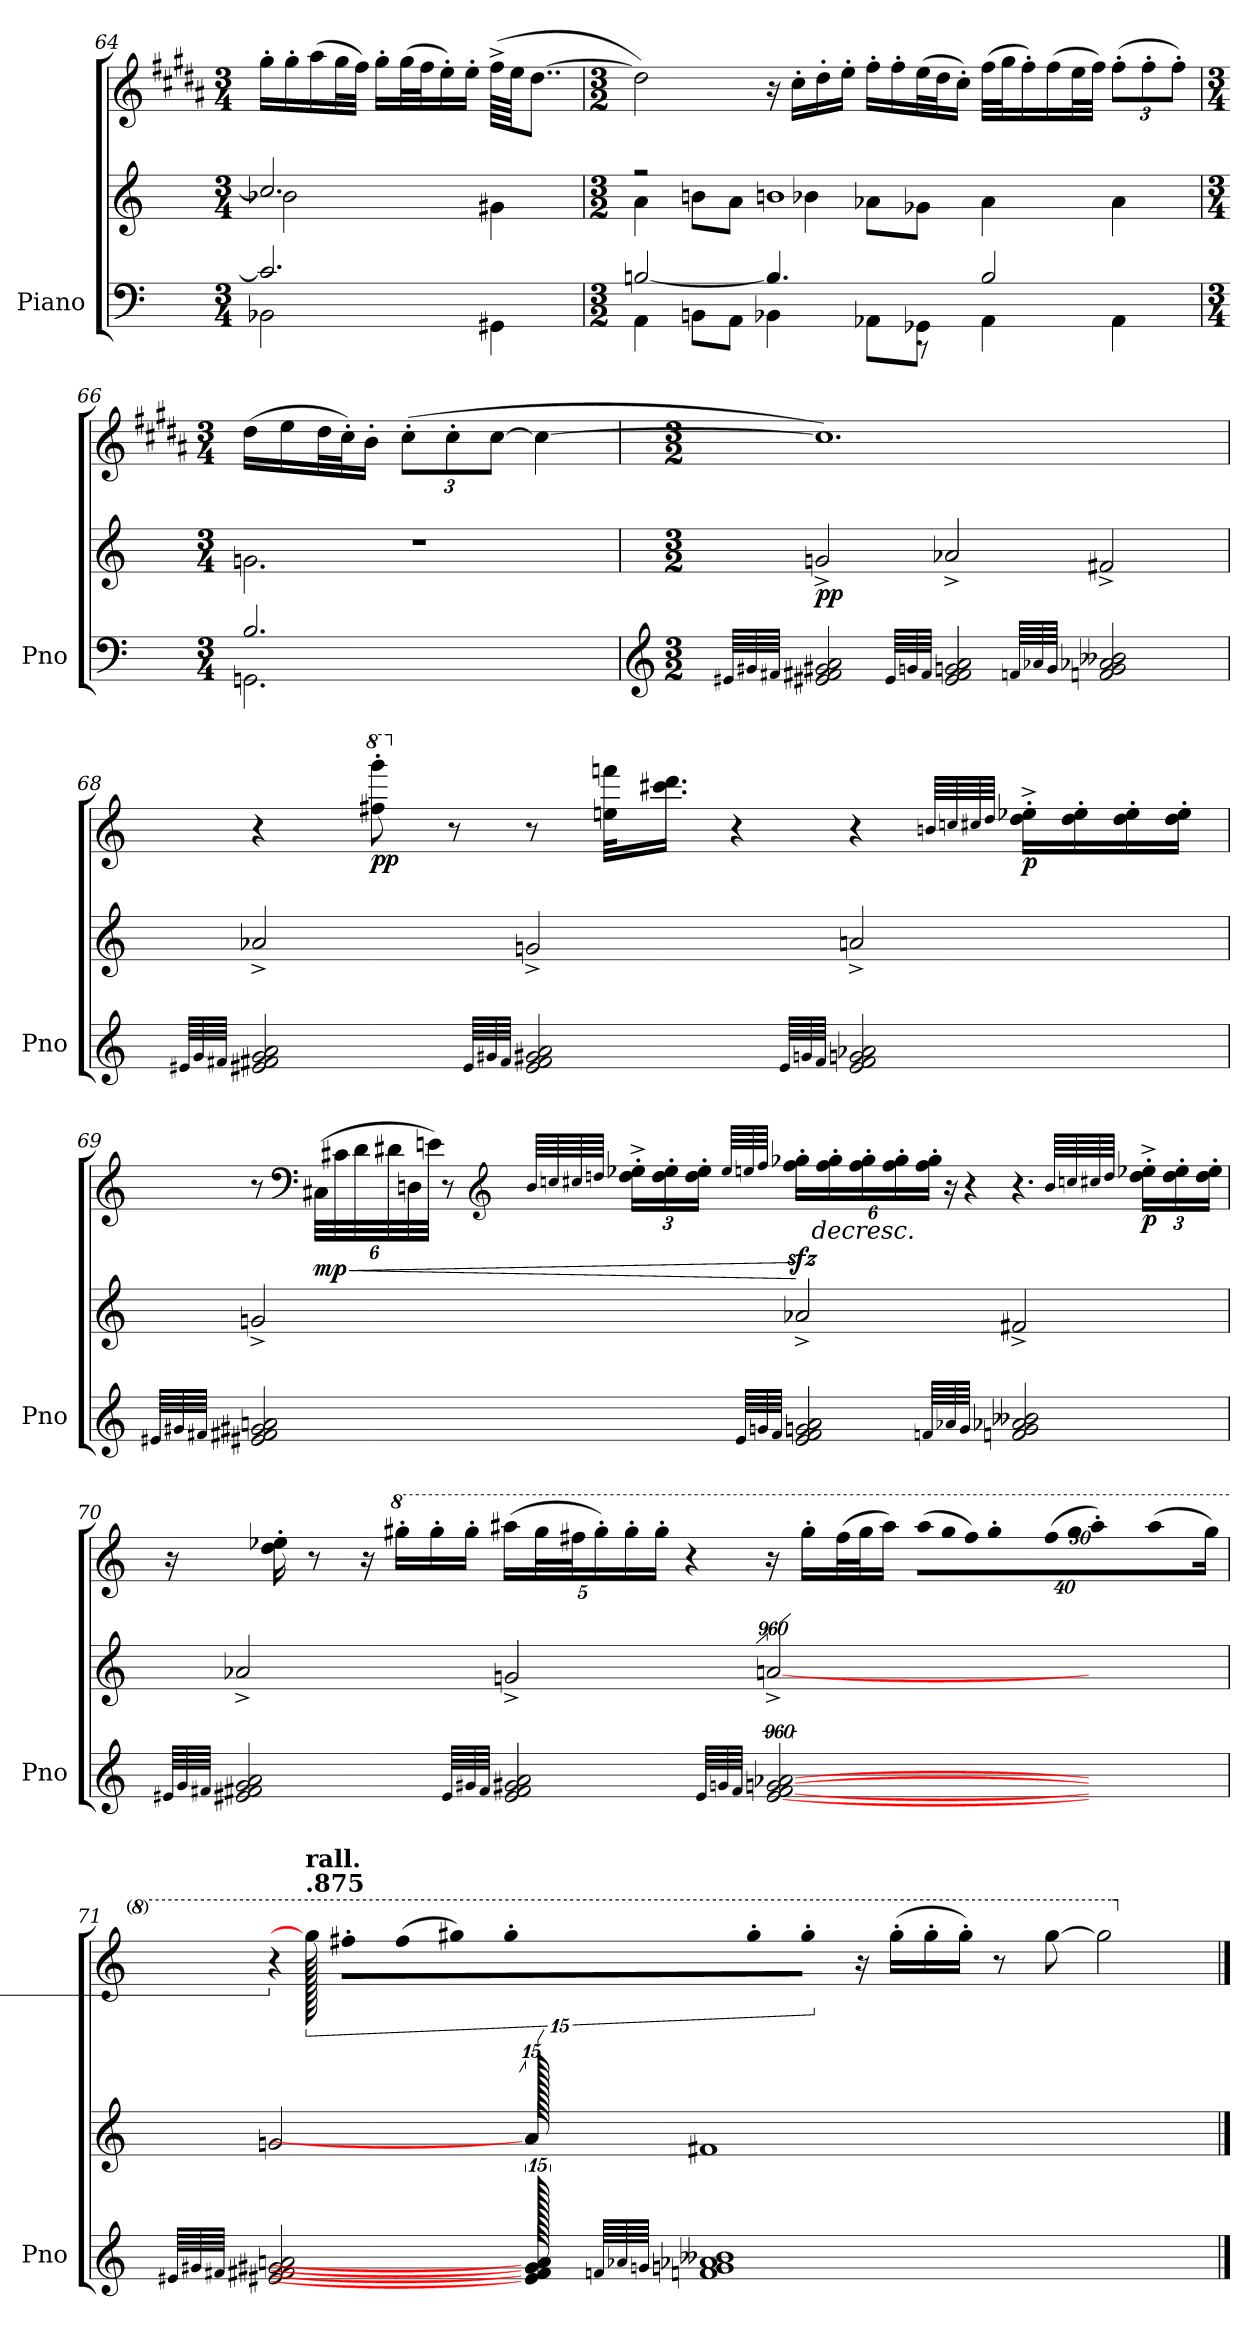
**kern	**kern	**kern	**dynam
*part1	*part1	*part1	*part1
*staff3	*staff2	*staff1	*staff1/2/3
*I"Piano	*	*	*
*I'Pno	*	*	*
!!LO:PB:g=z
*clefF4	*clefG2	*clefG2	*
*k[]	*k[]	*k[f#c#g#d#a#]	*
*	*	*B:	*
*M3/4	*M3/4	*M3/4	*
=64	=64	=64	=64
*^	*^	*	*
2BB-X\	2.c/]	2.cc/]	2b-X\	16gg#'\LL	.
.	.	.	.	16gg#'\	.
.	.	.	.	(>16aa#\	.
.	.	.	.	32gg#\L	.
.	.	.	.	32ff#\JJJ)	.
.	.	.	.	16gg#'\LL	.
.	.	.	.	(>32gg#\L	.
.	.	.	.	32ff#\J	.
.	.	.	.	16ee'\)	.
.	.	.	.	16ee'\JJ	.
4GG#X\	.	.	4g#X\	(>64ff#^\LLLL	.
.	.	.	.	64ee\JJJ	.
.	.	.	.	[8..dd#\J	.
=65	=65	=65	=65	=65	=65
*M3/2	*	*M3/2	*	*M3/2	*
4AA\	[2Bni/	2r	4a\	2dd#\])	.
8BBni\L	.	.	8bni\L	.	.
8AA\J	.	.	8a\J	.	.
4BB-X\	4.B/]	1bn	4b-X\	16r	.
.	.	.	.	16cc#'\LL	.
.	.	.	.	16dd#'\	.
.	.	.	.	16ee'\JJ	.
8AA-X\L	.	.	8a-X\L	16ff#'\LL	.
.	.	.	.	16ff#'\	.
8GG-X\J	8r	.	8g-X\J	(>32ee\L	.
.	.	.	.	32dd#\J	.
.	.	.	.	16cc#'\JJ)	.
4AA-\	2B/	.	4a-\	(>32ff#\LLL	.
.	.	.	.	32gg#\J	.
.	.	.	.	16ff#'\)	.
.	.	.	.	(>16ff#\	.
.	.	.	.	32ee\L	.
.	.	.	.	32ff#\JJJ)	.
*	*	*	*	*Xbrackettup	*
4AA-\	.	.	4a-\	(>12ff#'\L	.
.	.	.	.	12ff#'\	.
.	.	.	.	12ff#'\J)	.
!!LO:LB:g=z
=66	=66	=66	=66	=66	=66
*M3/4	*	*M3/4	*	*M3/4	*
2.GGni\	2.B/	2.r	2.gni\	(>16dd#\LL	.
.	.	.	.	16ee\	.
.	.	.	.	32dd#\L	.
.	.	.	.	32cc#'\J)	.
.	.	.	.	16b'\JJ	.
.	.	.	.	(>12cc#'\L	.
.	.	.	.	12cc#'\	.
.	.	.	.	[12cc#\J	.
.	.	.	.	4cc#\_	.
*v	*v	*	*	*	*
*	*v	*v	*	*
=67	=67	=67	=67
*clefG2	*	*	*
*	*	*k[]	*
*	*	*C:	*
*M3/2	*M3/2	*M3/2	*
*	*	*MM72	*
64qe#X/LLLL	.	.	.
64qg#X/	.	.	.
64qf#X/JJJJ	.	.	.
!	!	!	!LO:DY:b=2
2e#/ 2f#/ 2g#/ 2a/	2gn^/	1.cc#])	pp
64qe#/LLLL	.	.	.
64qgn/	.	.	.
64qf#/JJJJ	.	.	.
2e#/ 2f#/ 2g/ 2a/	2a-X^/	.	.
64qfn/LLLL	.	.	.
64qa-X/	.	.	.
64qg/JJJJ	.	.	.
2f/ 2g/ 2a-/ 2b--X/	2f#X^/	.	.
!!LO:LB:g=z
=68	=68	=68	=68
64qe#X/LLLL	.	.	.
64qg/	.	.	.
64qf#X/JJJJ	.	.	.
2e#/ 2f#/ 2g/ 2a/	2a-X^/	4r	.
*	*	*8va	*
!	!	!	!LO:DY:b
.	.	8fff#X\' 8gggg\'	pp
*	*	*X8va	*
.	.	8r	.
64qe#/LLLL	.	.	.
64qg#X/	.	.	.
64qf#/JJJJ	.	.	.
2e#/ 2f#/ 2g#/ 2a/	2gn^/	8r	.
.	.	32eeni\ 32fffn\KLL	.
.	.	16.ccc#X\ 16.ddd\JJ	.
.	.	4r	.
64qe#i/LLLL	.	.	.
64qgn/	.	.	.
64qf#i/JJJJ	.	.	.
2e#/ 2f#/ 2g/ 2a-X/	2an^/	4r	.
.	.	64qbni/LLLL	.
.	.	64qccni/	.
.	.	64qcc#X/	.
.	.	64qdd/JJJJ	.
!	!	!	!LO:DY:b
.	.	16dd\'^ 16ee-X\'^LL	p
.	.	16dd\' 16ee-\'	.
.	.	16dd\' 16ee-\'	.
.	.	16dd\' 16ee-\'JJ	.
!!LO:LB:g=z
=69	=69	=69	=69
64qe#X/LLLL	.	.	.
64qg#X/	.	.	.
64qf#X/JJJJ	.	.	.
2e#/ 2f#/ 2g#/ 2ani/	2gn^/	8r	.
*	*	*clefF4	*
!	!	!	!LO:HP:b
!	!	!	!LO:DY:n=1:b
.	.	(>48C#X\LLL	< mp
.	.	48c#X\	.
.	.	48d\	.
.	.	48d#X\	.
.	.	48Dni\	.
.	.	48en\JJJ)	.
.	.	8r	.
*	*	*clefG2	*
.	.	64qb/LLLL	.
.	.	64qccni/	.
.	.	64qcc#X/	.
.	.	64qddni/JJJJ	.
.	.	24dd\'^ 24ee-X\'^LL	.
.	.	24dd\' 24ee-\'	.
.	.	24dd\' 24ee-\'JJ	.
64qe#/LLLL	.	64qee-/LLLL	.
64qgn/	.	64qeen/	.
64qf#/JJJJ	.	64qff/JJJJ	.
2e#/ 2f#/ 2g/ 2a/	2a-X^/	24ff\zz<' 24gg-X\zz<'LL	[
!	!	!	!LO:HP:b
.	.	24ff\' 24gg-\'	>
.	.	24ff\' 24gg-\'	.
*	*	*brackettup	*
.	.	24ff\' 24gg-\'	.
.	.	24ff\' 24gg-\'JJ	.
.	.	24r	.
.	.	4r	.
64qfn/LLLL	.	.	.
64qa-X/	.	.	.
64qg/JJJJ	.	.	.
2f/ 2g/ 2a-/ 2b--X/	2f#X^/	4.r	.
.	.	64qb/LLLL	.
.	.	64qccn/	.
.	.	64qcc#X/	.
.	.	64qdd/JJJJ	.
*	*	*Xbrackettup	*
!	!	!	!LO:DY:n=2:b
.	.	24dd\'^ 24ee-X\'^LL	p
.	.	24dd\' 24ee-\'	.
.	.	24dd\' 24ee-\'JJ	]
!!LO:PB:g=z
=70	=70	=70	=70
1920ryy	1920ryy	16r	.
64qe#X/LLLL	.	.	.
64qg/	.	.	.
64qf#X/JJJJ	.	.	.
2e#/ 2f#/ 2g/ 2a/	2a-X^/	.	.
.	.	16dd\' 16ee-X\'	.
.	.	8r	.
.	.	16r	.
*	*	*8va	*
.	.	16ggg#X'\LL	.
.	.	16ggg#'\	.
.	.	16ggg#'\JJ	.
.	.	(>20aaa#X\LL	.
64qe#/LLLL	.	.	.
64qg#X/	.	.	.
64qf#/JJJJ	.	.	.
2e#/ 2f#/ 2g#/ 2a/	2gn^/	.	.
.	.	40ggg#i\L	.
.	.	40fff#X\J	.
.	.	20ggg#'\)	.
.	.	20ggg#'\	.
.	.	20ggg#'\JJ	.
.	.	4r	.
.	.	16r	.
64qe#/LLLL	.	.	.
64qgn/	.	.	.
64qf#/JJJJ	.	.	.
[1920%959e#/ [1920%959f#/ [1920%959g/ [1920%959a-X/	[1920%959an^/	.	.
.	.	16ggg#i'\LL	.
.	.	(>32fff#\L	.
.	.	32ggg#\J	.
.	.	16aaa#i\JJ)	.
!	!	!LO:N:vis=16	!
.	.	(>640%23aaa#\LL	.
!	!	!LO:N:vis=32	!
.	.	960%17ggg#\L	.
!	!	!LO:N:vis=32	!
.	.	960%17fff#\J)	.
!	!	!LO:N:vis=16	!
.	.	640%23ggg#'\	.
!	!	!LO:N:vis=32	!
.	.	(>960%17fff#\L	.
!	!	!LO:N:vis=32	!
.	.	960%17ggg#\J	.
!	!	!LO:N:vis=16	!
.	.	640%23aaa#'\)	.
!	!	!LO:N:vis=16	!
.	.	(>640%23aaa#\	.
.	.	[480%17ggg#\JJ)	.
!!LO:LB:g=z
=71	=71	=71	=71
64qe#X/LLLL	.	.	.
64qg#X/	.	.	.
64qf#X/JJJJ	.	.	.
*	*	*brackettup	*
!	!	!LO:N:vis=8	!
2e#/ 2f#/ 2g#/ 2ani/	2gn/	1920%137r	.
*	*	*MM70	*
!	!	!LO:TX:a:B:t=.875	!
!	!	!LO:TX:a:B:t=rall.	!
.	.	1920ggg#\]	.
!	!	!LO:N:vis=8	!
.	.	1920%137fff#X'\L	.
!	!	!LO:N:vis=8	!
.	.	(>1920%137fff#\	.
!	!	!LO:N:vis=8	!
.	.	1920%137ggg#X\)	.
!	!	!LO:N:vis=8	!
.	.	1920%137ggg#'\	.
!	!	!LO:N:vis=8	!
.	.	1920%137ggg#'\	.
!	!	!LO:N:vis=8	!
.	.	1920%137ggg#'\J	.
1920e#/] 1920f#/] 1920g/] 1920a-/]	1920a/]	16r	.
64qfn/LLLL	.	.	.
64qa-X/	.	.	.
64qgn/JJJJ	.	.	.
1f 1g 1a- 1b--X	1f#X	.	.
.	.	(>16ggg#i'\LL	.
.	.	16ggg#'\	.
.	.	16ggg#'\JJ)	.
.	.	8r	.
.	.	[8ggg#\	.
.	.	2ggg#\]	.
*	*	*X8va	*
.	.	1920ryy	.
==	==	==	==
*-	*-	*-	*-
